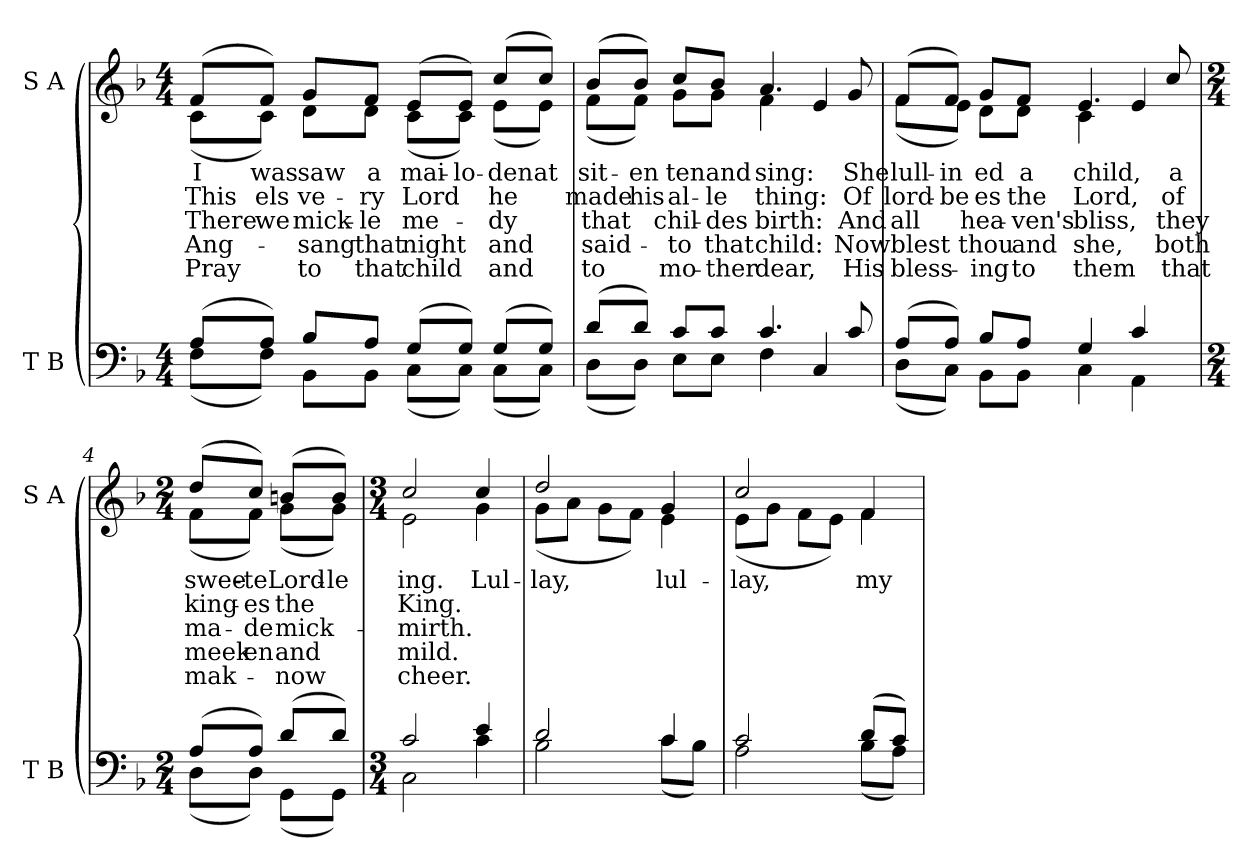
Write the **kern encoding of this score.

**kern	**kern	**text	**text	**text	**text	**text
*part2	*part1	*part1	*part1	*part1	*part1	*part1
*staff2	*staff1	*staff1	*staff1	*staff1	*staff1	*staff1
*I"T B	*I"S A	*	*	*	*	*
*I'T B	*I'S A	*	*	*	*	*
!!LO:PB:g=z
*clefF4	*clefG2	*	*	*	*	*
*k[b-]	*k[b-]	*	*	*	*	*
*F:	*F:	*	*	*	*	*
*M4/4	*M4/4	*	*	*	*	*
=1	=1	=1	=1	=1	=1	=1
*^	*	*	*	*	*	*
!	!	!	!LO:LY:b:color=#000000	!LO:LY:b:color=#000000	!LO:LY:b:color=#000000	!LO:LY:b:color=#000000	!LO:LY:b:color=#000000
*	*	*^	*	*	*	*	*
(8Ai/L	(8Fi\L	(8fi/L	(8ci\L	I	This	-There	Ang-	Pray
!	!	!	!	!LO:LY:b:color=#000000	!LO:LY:b:color=#000000	!LO:LY:b:color=#000000	!	!
8Ai/J)	8Fi\J)	8fi/J)	8ci\J)	was	els	we	.	.
!	!	!	!	!LO:LY:b:color=#000000	!LO:LY:b:color=#000000	!LO:LY:b:color=#000000	!LO:LY:b:color=#000000	!LO:LY:b:color=#000000
8B-i/L	8BB-i\L	8gi/L	8di\L	saw	-ve-	mick-	sang	to
!	!	!	!	!LO:LY:b:color=#000000	!LO:LY:b:color=#000000	!LO:LY:b:color=#000000	!LO:LY:b:color=#000000	!LO:LY:b:color=#000000
8Ai/J	8BB-i\J	8fi/J	8di\J	a	ry	le	-that	that
!	!	!	!	!LO:LY:b:color=#000000	!LO:LY:b:color=#000000	!LO:LY:b:color=#000000	!LO:LY:b:color=#000000	!LO:LY:b:color=#000000
(8Gi/L	(8Ci\L	(8ei/L	(8ci\L	mai-	-Lord	me-	night	child
!	!	!	!	!LO:LY:b:color=#000000	!	!	!	!
8Gi/J)	8Ci\J)	8ei/J)	8ci\J)	lo-	.	.	.	.
!	!	!	!	!LO:LY:b:color=#000000	!LO:LY:b:color=#000000	!LO:LY:b:color=#000000	!LO:LY:b:color=#000000	!LO:LY:b:color=#000000
(8Gi/L	(8Ci\L	(8cci/L	(8ei\L	-den	he	dy	-and	and
!	!	!	!	!LO:LY:b:color=#000000	!	!	!	!
8Gi/J)	8Ci\J)	8cci/J)	8ei\J)	at	.	.	.	.
=2	=2	=2	=2	=2	=2	=2	=2	=2
!	!	!	!	!LO:LY:b:color=#000000	!LO:LY:b:color=#000000	!LO:LY:b:color=#000000	!LO:LY:b:color=#000000	!LO:LY:b:color=#000000
(8di/L	(8Di\L	(8b-i/L	(8fi\L	sit-	made	-that	said-	to
!	!	!	!	!LO:LY:b:color=#000000	!LO:LY:b:color=#000000	!	!	!
8di/J)	8Di\J)	8b-i/J)	8fi\J)	en	his	.	.	.
!	!	!	!	!LO:LY:b:color=#000000	!LO:LY:b:color=#000000	!LO:LY:b:color=#000000	!LO:LY:b:color=#000000	!LO:LY:b:color=#000000
8ci/L	8Ei\L	8cci/L	8gi\L	-ten	-al-	chil-	to	mo-
!	!	!	!	!LO:LY:b:color=#000000	!LO:LY:b:color=#000000	!LO:LY:b:color=#000000	!LO:LY:b:color=#000000	!LO:LY:b:color=#000000
8ci/J	8Ei\J	8b-i/J	8gi\J	and	le	des	-that	-ther
!	!	!	!	!LO:LY:b:color=#000000	!LO:LY:b:color=#000000	!LO:LY:b:color=#000000	!LO:LY:b:color=#000000	!LO:LY:b:color=#000000
4.ci/	4Fi\	4.ai/	4fi\	sing:	thing:	birth:	child:	dear,
.	4Ci/	.	4ei/	.	.	.	.	.
!	!	!	!	!LO:LY:b:color=#000000	!LO:LY:b:color=#000000	!LO:LY:b:color=#000000	!LO:LY:b:color=#000000	!LO:LY:b:color=#000000
8ci/	.	8gi/	.	She	Of	And	Now	His
!!LO:LB:g=z	!!
=3	=3	=3	=3	=3	=3	=3	=3	=3
!	!	!	!	!LO:LY:b:color=#000000	!LO:LY:b:color=#000000	!LO:LY:b:color=#000000	!LO:LY:b:color=#000000	!LO:LY:b:color=#000000
(8Ai/L	(8Di\L	(8fi/L	(8fi\L	lull-	lord-	all	blest	bless-
!	!	!	!	!LO:LY:b:color=#000000	!LO:LY:b:color=#000000	!	!	!
8Ai/J)	8Ci\J)	8fi/J)	8ei\J)	in	-be	.	.	.
!	!	!	!	!LO:LY:b:color=#000000	!LO:LY:b:color=#000000	!LO:LY:b:color=#000000	!LO:LY:b:color=#000000	!LO:LY:b:color=#000000
8B-i/L	8BB-i\L	8gi/L	8di\L	-ed	-es	hea-	thou	-ing
!	!	!	!	!LO:LY:b:color=#000000	!LO:LY:b:color=#000000	!LO:LY:b:color=#000000	!LO:LY:b:color=#000000	!LO:LY:b:color=#000000
8Ai/J	8BB-i\J	8fi/J	8di\J	a	the	ven's	and	to
!	!	!	!	!LO:LY:b:color=#000000	!LO:LY:b:color=#000000	!LO:LY:b:color=#000000	!LO:LY:b:color=#000000	!LO:LY:b:color=#000000
4Gi/	4Ci\	4.ei/	4ci\	child,	Lord,	bliss,	she,	them
4ci/	4AAi\	.	4ei/	.	.	.	.	.
!	!	!	!	!LO:LY:b:color=#000000	!LO:LY:b:color=#000000	!LO:LY:b:color=#000000	!LO:LY:b:color=#000000	!LO:LY:b:color=#000000
.	.	8cci/	.	a	of	they	both	that
=4	=4	=4	=4	=4	=4	=4	=4	=4
*M2/4	*	*M2/4	*	*	*	*	*	*
!	!	!	!	!LO:LY:b:color=#000000	!LO:LY:b:color=#000000	!LO:LY:b:color=#000000	!LO:LY:b:color=#000000	!LO:LY:b:color=#000000
(8Ai/L	(8Di\L	(8ddi/L	(8fi\L	swee-	-king-	ma-	meek	mak-
!	!	!	!	!LO:LY:b:color=#000000	!LO:LY:b:color=#000000	!LO:LY:b:color=#000000	!LO:LY:b:color=#000000	!
8Ai/J)	8Di\J)	8cci/J)	8fi\J)	-te	es	-de	-en	.
!	!	!	!	!LO:LY:b:color=#000000	!LO:LY:b:color=#000000	!LO:LY:b:color=#000000	!LO:LY:b:color=#000000	!LO:LY:b:color=#000000
(8di/L	(8GGi\L	(8bni/L	(8gi\L	Lord-	-the	mick-	and	now
!	!	!	!	!LO:LY:b:color=#000000	!	!	!	!
8di/J)	8GGi\J)	8bi/J)	8gi\J)	le	.	.	.	.
=5	=5	=5	=5	=5	=5	=5	=5	=5
*M3/4	*	*M3/4	*	*	*	*	*	*
!	!	!	!	!LO:LY:b:color=#000000	!LO:LY:b:color=#000000	!LO:LY:b:color=#000000	!LO:LY:b:color=#000000	!LO:LY:b:color=#000000
2ci/	2Ci\	2cci/	2ei\	-ing.	King.	mirth.	mild.	cheer.
!	!	!	!	!LO:LY:b:color=#000000	!	!	!	!
4ei/	4ci\	4cci/	4gi\	Lul-	.	.	.	.
!!LO:LB:g=z	!!
=6	=6	=6	=6	=6	=6	=6	=6	=6
!	!	!	!	!LO:LY:b:color=#000000	!	!	!	!
2di/	2B-i\	2ddi/	(8gi\L	lay,	.	.	.	.
.	.	.	8ai\J	.	.	.	.	.
.	.	.	8gi\L	.	.	.	.	.
.	.	.	8fi\J)	.	.	.	.	.
!	!	!	!	!LO:LY:b:color=#000000	!	!	!	!
4ci/	(8ci\L	4gi/	4ei\	lul-	.	.	.	.
.	8B-i\J)	.	.	.	.	.	.	.
=7	=7	=7	=7	=7	=7	=7	=7	=7
!	!	!	!	!LO:LY:b:color=#000000	!	!	!	!
2ci/	2Ai\	2cci/	(8ei\L	-lay,	.	.	.	.
.	.	.	8gi\J	.	.	.	.	.
.	.	.	8fi\L	.	.	.	.	.
.	.	.	8ei\J)	.	.	.	.	.
!	!	!	!	!LO:LY:b:color=#000000	!	!	!	!
(8di/L	(8B-i\L	4fi/	4fi\	my	.	.	.	.
8ci/J)	8Ai\J)	.	.	.	.	.	.	.
*v	*v	*	*	*	*	*	*	*
*	*v	*v	*	*	*	*	*
=	=	=	=	=	=	=
*-	*-	*-	*-	*-	*-	*-
